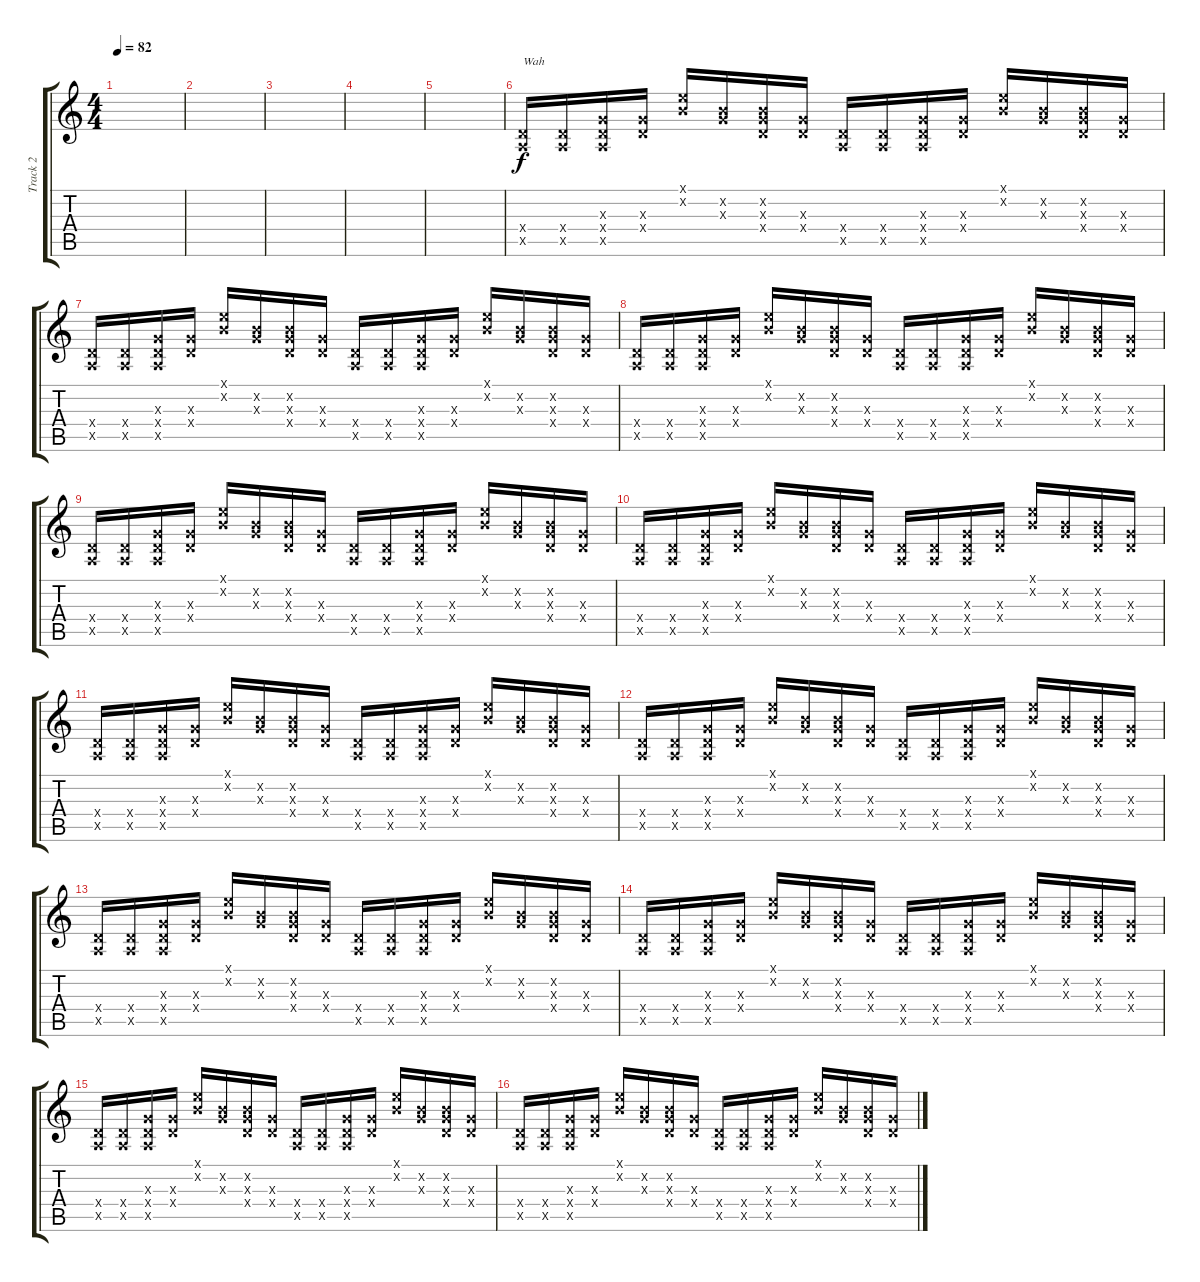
\track ("Track 2" "Track 2") {instrument distortionguitar}
\staff {score tabs}
\tuning (E4 B3 G3 D3 A2 D2) {hide}
\ts (4 4)
\tempo 82
\clef g2
\ks c
|
|
|
|
|
(0.4{x} 0.5{x}).16{txt "Wah"} (0.4{x} 0.5{x}).16 (0.3{x} 0.4{x} 0.5{x}).16 (0.3{x} 0.4{x}).16 (0.1{x} 0.2{x}).16 (0.2{x} 0.3{x}).16 (0.2{x} 0.3{x} 0.4{x}).16 (0.3{x} 0.4{x}).16 (0.4{x} 0.5{x}).16 (0.4{x} 0.5{x}).16 (0.3{x} 0.4{x} 0.5{x}).16 (0.3{x} 0.4{x}).16 (0.1{x} 0.2{x}).16 (0.2{x} 0.3{x}).16 (0.2{x} 0.3{x} 0.4{x}).16 (0.3{x} 0.4{x}).16 |
(0.4{x} 0.5{x}).16 (0.4{x} 0.5{x}).16 (0.3{x} 0.4{x} 0.5{x}).16 (0.3{x} 0.4{x}).16 (0.1{x} 0.2{x}).16 (0.2{x} 0.3{x}).16 (0.2{x} 0.3{x} 0.4{x}).16 (0.3{x} 0.4{x}).16 (0.4{x} 0.5{x}).16 (0.4{x} 0.5{x}).16 (0.3{x} 0.4{x} 0.5{x}).16 (0.3{x} 0.4{x}).16 (0.1{x} 0.2{x}).16 (0.2{x} 0.3{x}).16 (0.2{x} 0.3{x} 0.4{x}).16 (0.3{x} 0.4{x}).16 |
(0.4{x} 0.5{x}).16 (0.4{x} 0.5{x}).16 (0.3{x} 0.4{x} 0.5{x}).16 (0.3{x} 0.4{x}).16 (0.1{x} 0.2{x}).16 (0.2{x} 0.3{x}).16 (0.2{x} 0.3{x} 0.4{x}).16 (0.3{x} 0.4{x}).16 (0.4{x} 0.5{x}).16 (0.4{x} 0.5{x}).16 (0.3{x} 0.4{x} 0.5{x}).16 (0.3{x} 0.4{x}).16 (0.1{x} 0.2{x}).16 (0.2{x} 0.3{x}).16 (0.2{x} 0.3{x} 0.4{x}).16 (0.3{x} 0.4{x}).16 |
(0.4{x} 0.5{x}).16 (0.4{x} 0.5{x}).16 (0.3{x} 0.4{x} 0.5{x}).16 (0.3{x} 0.4{x}).16 (0.1{x} 0.2{x}).16 (0.2{x} 0.3{x}).16 (0.2{x} 0.3{x} 0.4{x}).16 (0.3{x} 0.4{x}).16 (0.4{x} 0.5{x}).16 (0.4{x} 0.5{x}).16 (0.3{x} 0.4{x} 0.5{x}).16 (0.3{x} 0.4{x}).16 (0.1{x} 0.2{x}).16 (0.2{x} 0.3{x}).16 (0.2{x} 0.3{x} 0.4{x}).16 (0.3{x} 0.4{x}).16 |
(0.4{x} 0.5{x}).16 (0.4{x} 0.5{x}).16 (0.3{x} 0.4{x} 0.5{x}).16 (0.3{x} 0.4{x}).16 (0.1{x} 0.2{x}).16 (0.2{x} 0.3{x}).16 (0.2{x} 0.3{x} 0.4{x}).16 (0.3{x} 0.4{x}).16 (0.4{x} 0.5{x}).16 (0.4{x} 0.5{x}).16 (0.3{x} 0.4{x} 0.5{x}).16 (0.3{x} 0.4{x}).16 (0.1{x} 0.2{x}).16 (0.2{x} 0.3{x}).16 (0.2{x} 0.3{x} 0.4{x}).16 (0.3{x} 0.4{x}).16 |
(0.4{x} 0.5{x}).16 (0.4{x} 0.5{x}).16 (0.3{x} 0.4{x} 0.5{x}).16 (0.3{x} 0.4{x}).16 (0.1{x} 0.2{x}).16 (0.2{x} 0.3{x}).16 (0.2{x} 0.3{x} 0.4{x}).16 (0.3{x} 0.4{x}).16 (0.4{x} 0.5{x}).16 (0.4{x} 0.5{x}).16 (0.3{x} 0.4{x} 0.5{x}).16 (0.3{x} 0.4{x}).16 (0.1{x} 0.2{x}).16 (0.2{x} 0.3{x}).16 (0.2{x} 0.3{x} 0.4{x}).16 (0.3{x} 0.4{x}).16 |
(0.4{x} 0.5{x}).16 (0.4{x} 0.5{x}).16 (0.3{x} 0.4{x} 0.5{x}).16 (0.3{x} 0.4{x}).16 (0.1{x} 0.2{x}).16 (0.2{x} 0.3{x}).16 (0.2{x} 0.3{x} 0.4{x}).16 (0.3{x} 0.4{x}).16 (0.4{x} 0.5{x}).16 (0.4{x} 0.5{x}).16 (0.3{x} 0.4{x} 0.5{x}).16 (0.3{x} 0.4{x}).16 (0.1{x} 0.2{x}).16 (0.2{x} 0.3{x}).16 (0.2{x} 0.3{x} 0.4{x}).16 (0.3{x} 0.4{x}).16 |
(0.4{x} 0.5{x}).16 (0.4{x} 0.5{x}).16 (0.3{x} 0.4{x} 0.5{x}).16 (0.3{x} 0.4{x}).16 (0.1{x} 0.2{x}).16 (0.2{x} 0.3{x}).16 (0.2{x} 0.3{x} 0.4{x}).16 (0.3{x} 0.4{x}).16 (0.4{x} 0.5{x}).16 (0.4{x} 0.5{x}).16 (0.3{x} 0.4{x} 0.5{x}).16 (0.3{x} 0.4{x}).16 (0.1{x} 0.2{x}).16 (0.2{x} 0.3{x}).16 (0.2{x} 0.3{x} 0.4{x}).16 (0.3{x} 0.4{x}).16 |
(0.4{x} 0.5{x}).16 (0.4{x} 0.5{x}).16 (0.3{x} 0.4{x} 0.5{x}).16 (0.3{x} 0.4{x}).16 (0.1{x} 0.2{x}).16 (0.2{x} 0.3{x}).16 (0.2{x} 0.3{x} 0.4{x}).16 (0.3{x} 0.4{x}).16 (0.4{x} 0.5{x}).16 (0.4{x} 0.5{x}).16 (0.3{x} 0.4{x} 0.5{x}).16 (0.3{x} 0.4{x}).16 (0.1{x} 0.2{x}).16 (0.2{x} 0.3{x}).16 (0.2{x} 0.3{x} 0.4{x}).16 (0.3{x} 0.4{x}).16 |
(0.4{x} 0.5{x}).16 (0.4{x} 0.5{x}).16 (0.3{x} 0.4{x} 0.5{x}).16 (0.3{x} 0.4{x}).16 (0.1{x} 0.2{x}).16 (0.2{x} 0.3{x}).16 (0.2{x} 0.3{x} 0.4{x}).16 (0.3{x} 0.4{x}).16 (0.4{x} 0.5{x}).16 (0.4{x} 0.5{x}).16 (0.3{x} 0.4{x} 0.5{x}).16 (0.3{x} 0.4{x}).16 (0.1{x} 0.2{x}).16 (0.2{x} 0.3{x}).16 (0.2{x} 0.3{x} 0.4{x}).16 (0.3{x} 0.4{x}).16 |
(0.4{x} 0.5{x}).16 (0.4{x} 0.5{x}).16 (0.3{x} 0.4{x} 0.5{x}).16 (0.3{x} 0.4{x}).16 (0.1{x} 0.2{x}).16 (0.2{x} 0.3{x}).16 (0.2{x} 0.3{x} 0.4{x}).16 (0.3{x} 0.4{x}).16 (0.4{x} 0.5{x}).16 (0.4{x} 0.5{x}).16 (0.3{x} 0.4{x} 0.5{x}).16 (0.3{x} 0.4{x}).16 (0.1{x} 0.2{x}).16 (0.2{x} 0.3{x}).16 (0.2{x} 0.3{x} 0.4{x}).16 (0.3{x} 0.4{x}).16
